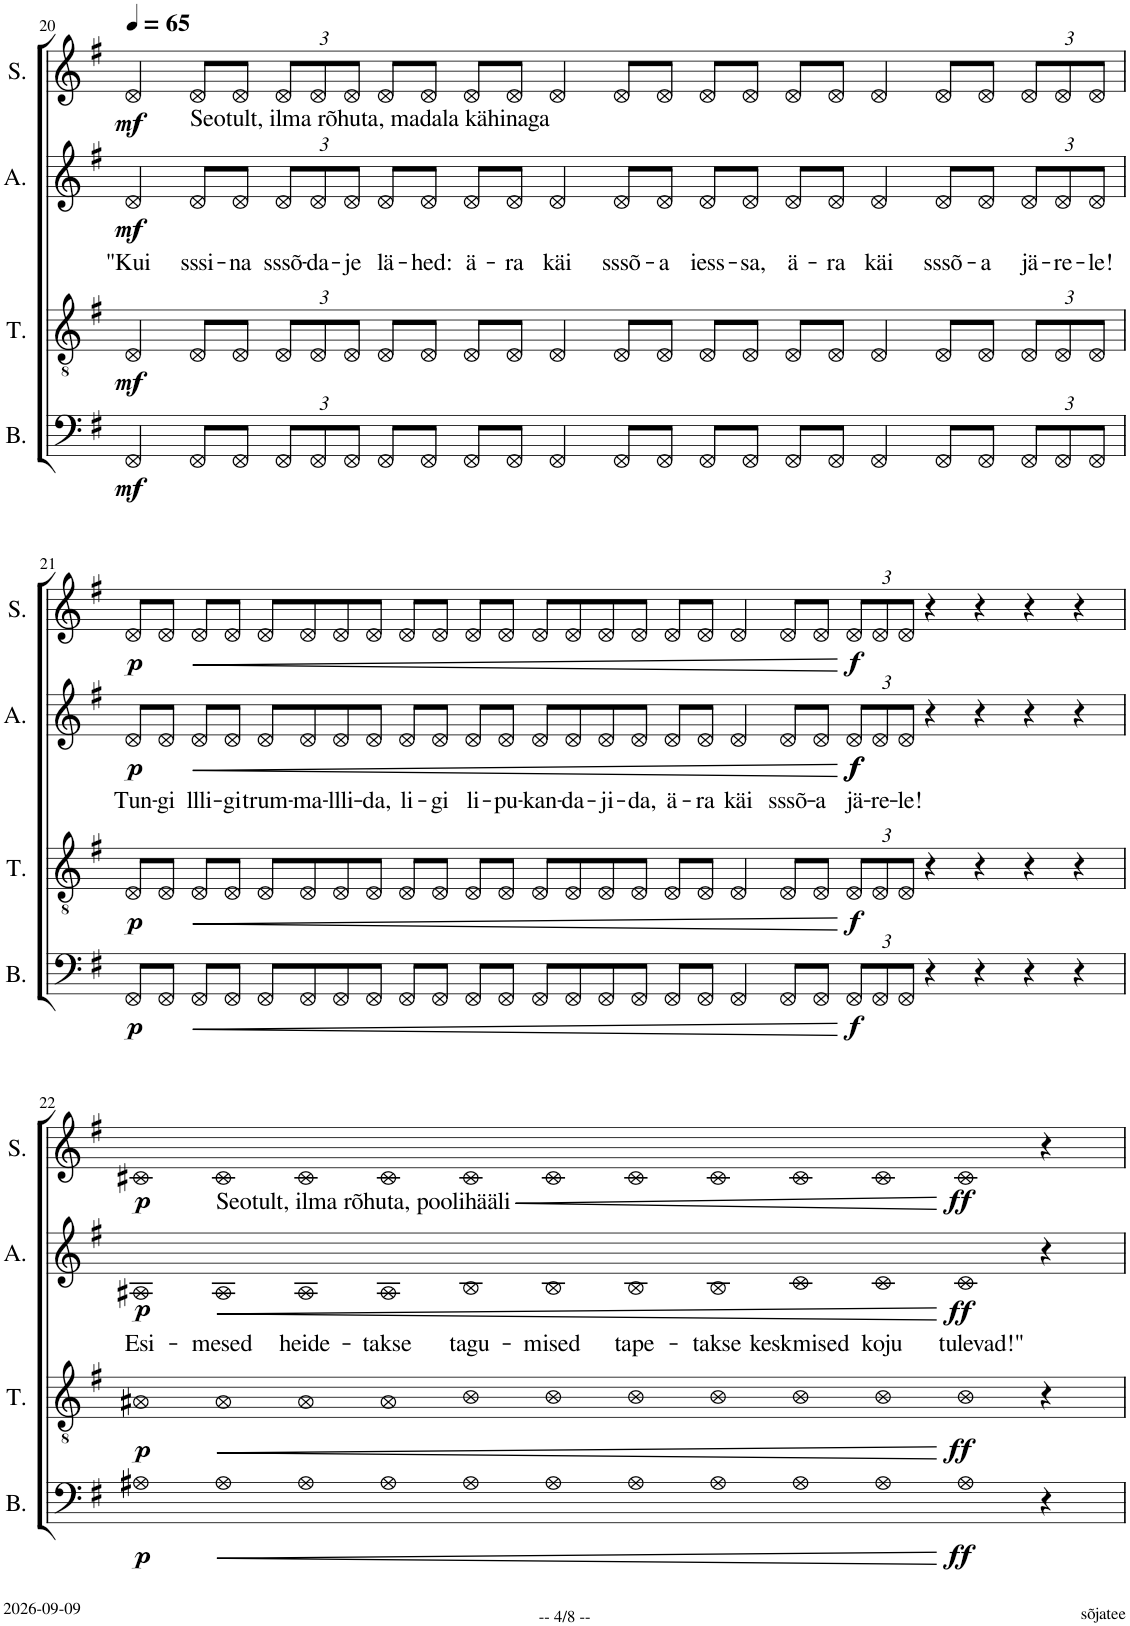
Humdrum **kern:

**kern	**dynam	**kern	**dynam	**kern	**text	**dynam	**kern	**dynam
*part4	*part4	*part3	*part3	*part2	*part2	*part2	*part1	*part1
*staff4	*staff4	*staff3	*staff3	*staff2	*staff2	*staff2	*staff1	*staff1
*I"Bass	*	*I"Tenor	*	*I"Alto	*	*	*I"Soprano	*
*I'B.	*	*I'T.	*	*I'A.	*	*	*I'S.	*
!!LO:PB:g=z
*clefF4	*	*clefGv2	*	*clefG2	*	*	*clefG2	*
*	*	*	*	*Trd1c2	*	*	*	*
*k[f#]	*	*k[f#]	*	*k[f#]	*	*	*k[f#]	*
*M4/4	*	*M4/4	*	*M4/4	*	*	*M4/4	*
*MM65	*	*MM65	*	*MM65	*	*	*MM65	*
=20	=20	=20	=20	=20	=20	=20	=20	=20
!	!LO:DY:b	!	!LO:DY:b	!	!LO:LY:b	!LO:DY:b	!	!LO:DY:b
4FF#/	mf	4D/	mf	4d/	"Kui	mf	4d/	mf
!	!	!	!	!	!	!	!LO:TX:b:t=Seotult, ilma rõhuta, madala kähinaga	!
!	!	!	!	!	!LO:LY:b	!	!	!
8FF#/L	.	8D/L	.	8d/L	sssi-	.	8d/L	.
!	!	!	!	!	!LO:LY:b	!	!	!
8FF#/J	.	8D/J	.	8d/J	-na	.	8d/J	.
*Xbrackettup	*	*Xbrackettup	*	*Xbrackettup	*	*	*	*
!	!	!	!	!	!LO:LY:b	!	!	!
*	*	*	*	*	*	*	*Xbrackettup	*
12FF#/L	.	12D/L	.	12d/L	sssõ-	.	12d/L	.
!	!	!	!	!	!LO:LY:b	!	!	!
12FF#/	.	12D/	.	12d/	-da-	.	12d/	.
!	!	!	!	!	!LO:LY:b	!	!	!
12FF#/J	.	12D/J	.	12d/J	-je	.	12d/J	.
!	!	!	!	!	!LO:LY:b	!	!	!
8FF#/L	.	8D/L	.	8d/L	lä-	.	8d/L	.
!	!	!	!	!	!LO:LY:b	!	!	!
8FF#/J	.	8D/J	.	8d/J	-hed:	.	8d/J	.
!	!	!	!	!	!LO:LY:b	!	!	!
8FF#/L	.	8D/L	.	8d/L	ä-	.	8d/L	.
!	!	!	!	!	!LO:LY:b	!	!	!
8FF#/J	.	8D/J	.	8d/J	-ra	.	8d/J	.
!	!	!	!	!	!LO:LY:b	!	!	!
4FF#/	.	4D/	.	4d/	käi	.	4d/	.
!	!	!	!	!	!LO:LY:b	!	!	!
8FF#/L	.	8D/L	.	8d/L	sssõ-	.	8d/L	.
!	!	!	!	!	!LO:LY:b	!	!	!
8FF#/J	.	8D/J	.	8d/J	-a	.	8d/J	.
!	!	!	!	!	!LO:LY:b	!	!	!
8FF#/L	.	8D/L	.	8d/L	iess-	.	8d/L	.
!	!	!	!	!	!LO:LY:b	!	!	!
8FF#/J	.	8D/J	.	8d/J	-sa,	.	8d/J	.
!	!	!	!	!	!LO:LY:b	!	!	!
8FF#/L	.	8D/L	.	8d/L	ä-	.	8d/L	.
!	!	!	!	!	!LO:LY:b	!	!	!
8FF#/J	.	8D/J	.	8d/J	-ra	.	8d/J	.
!	!	!	!	!	!LO:LY:b	!	!	!
4FF#/	.	4D/	.	4d/	käi	.	4d/	.
!	!	!	!	!	!LO:LY:b	!	!	!
8FF#/L	.	8D/L	.	8d/L	sssõ-	.	8d/L	.
!	!	!	!	!	!LO:LY:b	!	!	!
8FF#/J	.	8D/J	.	8d/J	-a	.	8d/J	.
!	!	!	!	!	!LO:LY:b	!	!	!
12FF#/L	.	12D/L	.	12d/L	jä-	.	12d/L	.
!	!	!	!	!	!LO:LY:b	!	!	!
12FF#/	.	12D/	.	12d/	-re-	.	12d/	.
!	!	!	!	!	!LO:LY:b	!	!	!
12FF#/J	.	12D/J	.	12d/J	-le!	.	12d/J	.
!!LO:LB:g=z
=21	=21	=21	=21	=21	=21	=21	=21	=21
!	!LO:DY:b	!	!LO:DY:b	!	!LO:LY:b	!LO:DY:b	!	!LO:DY:b
8FF#/L	p	8D/L	p	8d/L	Tun-	p	8d/L	p
!	!	!	!	!	!LO:LY:b	!	!	!
8FF#/J	.	8D/J	.	8d/J	-gi	.	8d/J	.
!	!LO:HP:b	!	!LO:HP:b	!	!LO:LY:b	!LO:HP:b	!	!LO:HP:b
8FF#/L	<	8D/L	<	8d/L	llli-	<	8d/L	<
!	!	!	!	!	!LO:LY:b	!	!	!
8FF#/J	.	8D/J	.	8d/J	-gi	.	8d/J	.
!	!	!	!	!	!LO:LY:b	!	!	!
8FF#/L	.	8D/L	.	8d/L	trum-	.	8d/L	.
!	!	!	!	!	!LO:LY:b	!	!	!
8FF#/	.	8D/	.	8d/	-ma-	.	8d/	.
!	!	!	!	!	!LO:LY:b	!	!	!
8FF#/	.	8D/	.	8d/	-llli-	.	8d/	.
!	!	!	!	!	!LO:LY:b	!	!	!
8FF#/J	.	8D/J	.	8d/J	-da,	.	8d/J	.
!	!	!	!	!	!LO:LY:b	!	!	!
8FF#/L	.	8D/L	.	8d/L	li-	.	8d/L	.
!	!	!	!	!	!LO:LY:b	!	!	!
8FF#/J	.	8D/J	.	8d/J	-gi	.	8d/J	.
!	!	!	!	!	!LO:LY:b	!	!	!
8FF#/L	.	8D/L	.	8d/L	li-	.	8d/L	.
!	!	!	!	!	!LO:LY:b	!	!	!
8FF#/J	.	8D/J	.	8d/J	-pu-	.	8d/J	.
!	!	!	!	!	!LO:LY:b	!	!	!
8FF#/L	.	8D/L	.	8d/L	-kan-	.	8d/L	.
!	!	!	!	!	!LO:LY:b	!	!	!
8FF#/	.	8D/	.	8d/	-da-	.	8d/	.
!	!	!	!	!	!LO:LY:b	!	!	!
8FF#/	.	8D/	.	8d/	-ji-	.	8d/	.
!	!	!	!	!	!LO:LY:b	!	!	!
8FF#/J	.	8D/J	.	8d/J	-da,	.	8d/J	.
!	!	!	!	!	!LO:LY:b	!	!	!
8FF#/L	.	8D/L	.	8d/L	ä-	.	8d/L	.
!	!	!	!	!	!LO:LY:b	!	!	!
8FF#/J	.	8D/J	.	8d/J	-ra	.	8d/J	.
!	!	!	!	!	!LO:LY:b	!	!	!
4FF#/	.	4D/	.	4d/	käi	.	4d/	.
!	!	!	!	!	!LO:LY:b	!	!	!
8FF#/L	.	8D/L	.	8d/L	sssõ-	.	8d/L	.
!	!	!	!	!	!LO:LY:b	!	!	!
8FF#/J	.	8D/J	.	8d/J	-a	.	8d/J	.
!	!LO:DY:n=1:b	!	!LO:DY:n=1:b	!	!LO:LY:b	!LO:DY:n=1:b	!	!
!	!	!	!	!	!	!LO:DY:n=2:b	!	!LO:DY:n=1:b
12FF#/L	[ f	12D/L	[ f	12d/L	jä-	[ f f	12d/L	[ f
!	!	!	!	!	!LO:LY:b	!	!	!
12FF#/	.	12D/	.	12d/	-re-	.	12d/	.
!	!	!	!	!	!LO:LY:b	!	!	!
12FF#/J	.	12D/J	.	12d/J	-le!	.	12d/J	.
4r	.	4r	.	4r	.	.	4r	.
4r	.	4r	.	4r	.	.	4r	.
4r	.	4r	.	4r	.	.	4r	.
4r	.	4r	.	4r	.	.	4r	.
!!LO:LB:g=z
=22	=22	=22	=22	=22	=22	=22	=22	=22
!	!LO:DY:b	!	!LO:DY:b	!	!LO:LY:b	!LO:DY:b	!	!LO:DY:b
4A#X	p	4A#X	p	4A#X	Esi-	p	4c#X	p
!	!	!	!	!	!	!	!LO:TX:b:t=Seotult, ilma rõhuta, poolihääli	!
!	!LO:HP:b	!	!LO:HP:b	!	!LO:LY:b	!LO:HP:b	!	!LO:HP:b
4A#	<	4A#	<	4A#	-mesed	<	4c#	<
!	!	!	!	!	!LO:LY:b	!	!	!
4A#	.	4A#	.	4A#	heide-	.	4c#	.
!	!	!	!	!	!LO:LY:b	!	!	!
4A#	.	4A#	.	4A#	-takse	.	4c#	.
!	!	!	!	!	!LO:LY:b	!	!	!
4A#	.	4B	.	4B	tagu-	.	4c#	.
!	!	!	!	!	!LO:LY:b	!	!	!
4A#	.	4B	.	4B	-mised	.	4c#	.
!	!	!	!	!	!LO:LY:b	!	!	!
4A#	.	4B	.	4B	tape-	.	4c#	.
!	!	!	!	!	!LO:LY:b	!	!	!
4A#	.	4B	.	4B	-takse	.	4c#	.
!	!	!	!	!	!LO:LY:b	!	!	!
4A#	.	4B	.	4c	keskmised	.	4c#	.
!	!	!	!	!	!LO:LY:b	!	!	!
4A#	.	4B	.	4c	koju	.	4c#	.
!	!LO:DY:n=1:b	!	!LO:DY:n=1:b	!	!LO:LY:b	!LO:DY:n=1:b	!	!LO:DY:n=1:b
4A#	[ ff	4B	[ ff	4c	tulevad!"	[ ff	4c#	[ ff
4r	.	4r	.	4r	.	.	4r	.
=	=	=	=	=	=	=	=	=
*-	*-	*-	*-	*-	*-	*-	*-	*-
